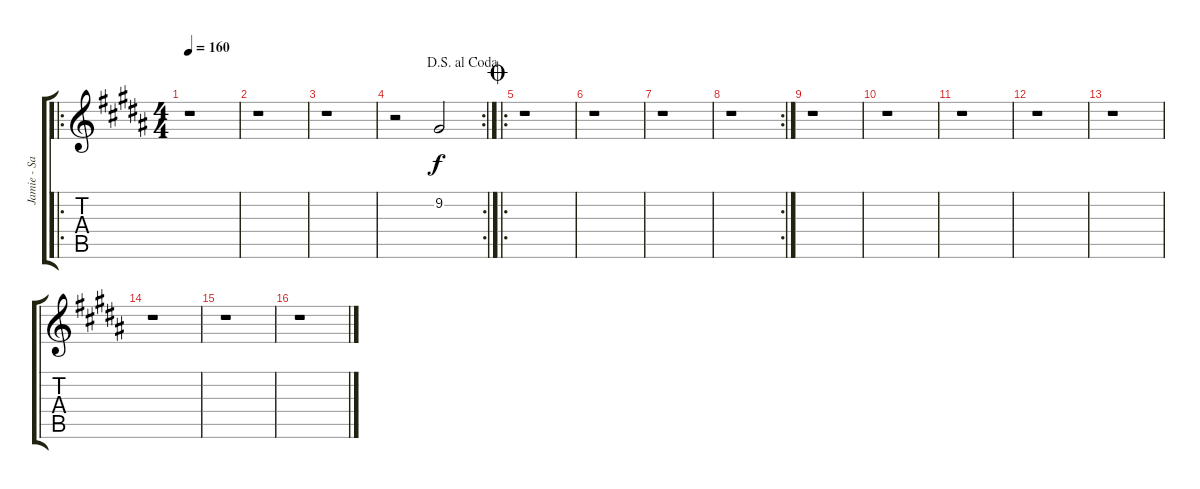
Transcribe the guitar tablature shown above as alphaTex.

\track ("Jamie - Samples" "Jamie - Sa") {instrument choiraahs}
\staff {score tabs}
\tuning (E4 B3 G3 D3 A2 D2) {hide}
\ro
\ts (4 4)
\tempo 160
\clef g2
\ks b
r.1{dy f} |
\ks g#minor
r.1 |
r.1 |
\rc 2
\jump dalsegnoalcoda
r.2 9.2.2 |
\ro
\jump coda
\ks b
r.1 |
\ks g#minor
r.1 |
r.1 |
\rc 2
r.1 |
\ks b
r.1 |
\ks g#minor
r.1 |
r.1 |
r.1 |
\ks b
r.1 |
\ks g#minor
r.1 |
\ks b
r.1 |
\ks g#minor
r.1
